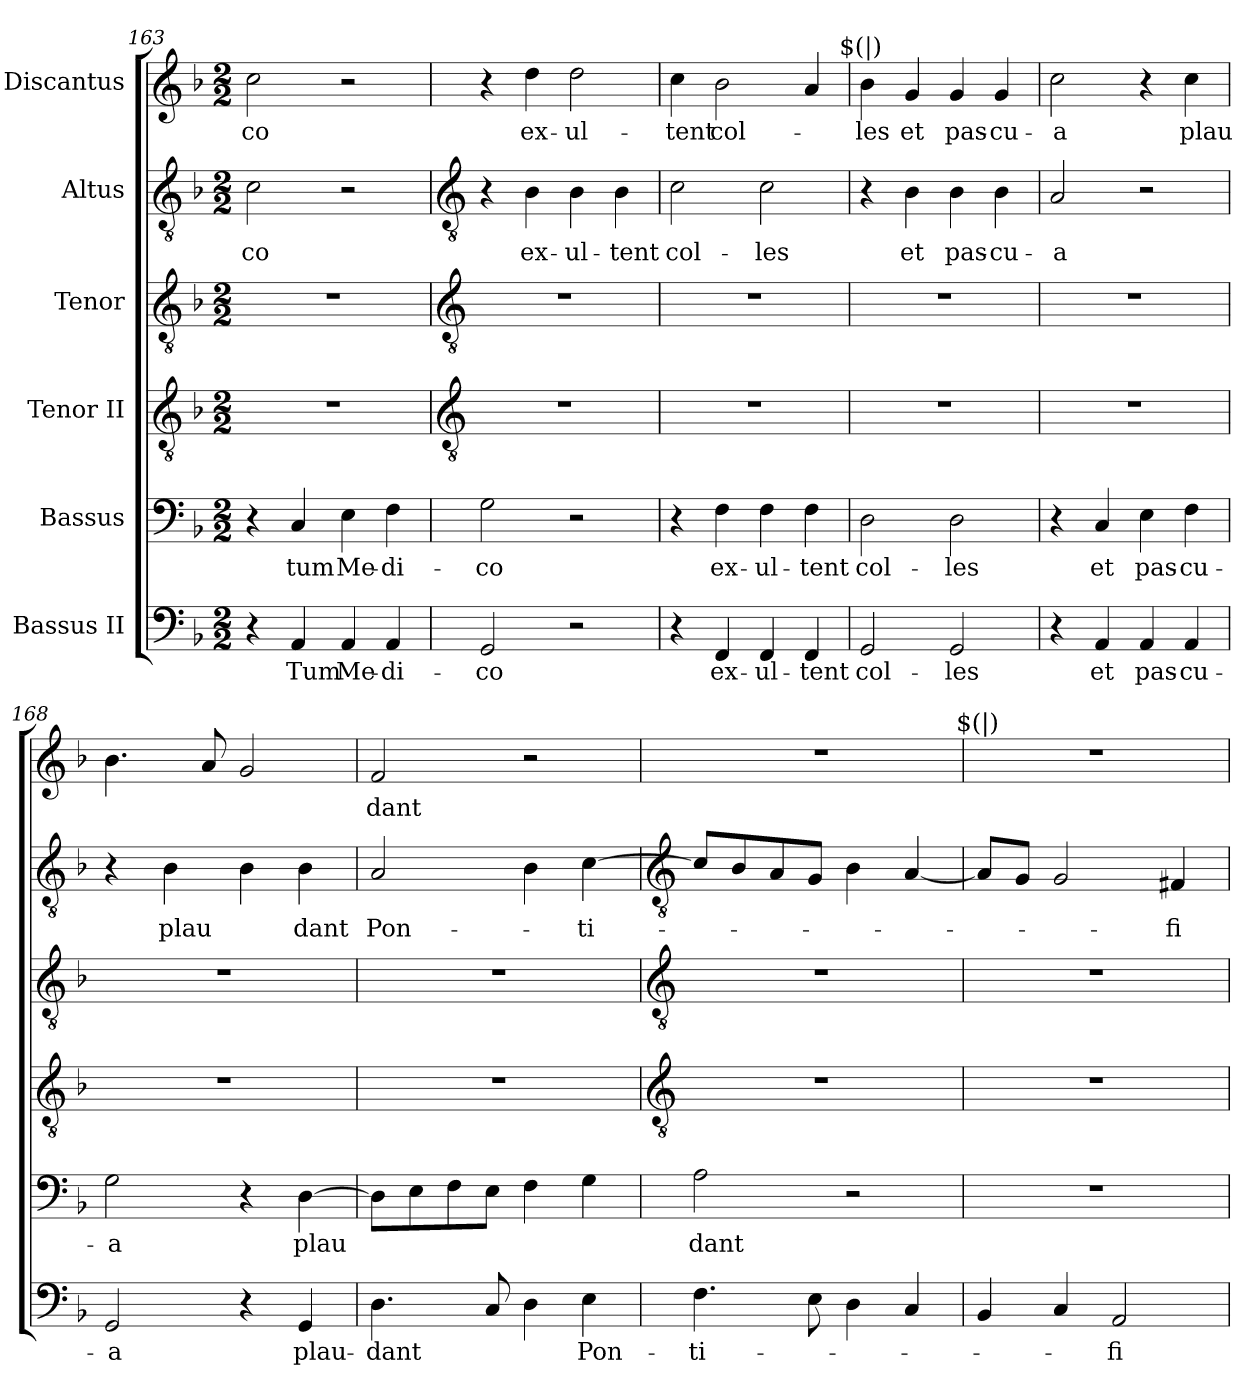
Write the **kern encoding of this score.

**kern	**text	**kern	**text	**kern	**kern	**kern	**text	**kern	**text
*part6	*part6	*part5	*part5	*part4	*part3	*part2	*part2	*part1	*part1
*staff6	*staff6	*staff5	*staff5	*staff4	*staff3	*staff2	*staff2	*staff1	*staff1
*I"Bassus II	*	*I"Bassus	*	*I"Tenor II	*I"Tenor	*I"Altus	*	*I"Discantus	*
*clefF4	*	*clefF4	*	*clefGv2	*clefGv2	*clefGv2	*	*clefG2	*
*k[b-]	*	*k[b-]	*	*k[b-]	*k[b-]	*k[b-]	*	*k[b-]	*
*F:	*	*F:	*	*F:	*F:	*F:	*	*F:	*
*M2/2	*	*M2/2	*	*M2/2	*M2/2	*M2/2	*	*M2/2	*
=163	=163	=163	=163	=163	=163	=163	=163	=163	=163
!	!	!	!	!	!	!	!LO:LY:b	!	!LO:LY:b
4r	.	4r	.	1r	1r	2c	-co	2cc	-co
!	!LO:LY:b	!	!LO:LY:b	!	!	!	!	!	!
4AA	Tum	4C	tum	.	.	.	.	.	.
!	!LO:LY:b	!	!LO:LY:b	!	!	!	!	!	!
4AA	Me-	4E	Me-	.	.	2r	.	2r	.
!	!LO:LY:b	!	!LO:LY:b	!	!	!	!	!	!
4AA	-di-	4F	-di-	.	.	.	.	.	.
!!LO:LB:g=z
=164	=164	=164	=164	=164	=164	=164	=164	=164	=164
*	*	*	*	*clefGv2	*clefGv2	*clefGv2	*	*	*
!	!LO:LY:b	!	!LO:LY:b	!	!	!	!	!	!
2GG	-co	2G	-co	1r	1r	4r	.	4r	.
!	!	!	!	!	!	!	!LO:LY:b	!	!LO:LY:b
.	.	.	.	.	.	4B-	ex-	4dd	ex-
!	!	!	!	!	!	!	!LO:LY:b	!	!LO:LY:b
2r	.	2r	.	.	.	4B-	-ul-	2dd	-ul-
!	!	!	!	!	!	!	!LO:LY:b	!	!
.	.	.	.	.	.	4B-	-tent	.	.
=165	=165	=165	=165	=165	=165	=165	=165	=165	=165
!	!	!	!	!	!	!	!LO:LY:b	!	!LO:LY:b
4r	.	4r	.	1r	1r	2c	col-	4cc	-tent
!	!LO:LY:b	!	!LO:LY:b	!	!	!	!	!	!LO:LY:b
4FF	ex-	4F	ex-	.	.	.	.	2b-	col-
!	!LO:LY:b	!	!LO:LY:b	!	!	!	!LO:LY:b	!	!
4FF	-ul-	4F	-ul-	.	.	2c	-les	.	.
!	!LO:LY:b	!	!LO:LY:b	!	!	!	!	!	!
4FF	-tent	4F	-tent	.	.	.	.	4a	.
=166	=166	=166	=166	=166	=166	=166	=166	=166	=166
!	!	!	!	!	!	!	!	!LO:TX:a:cj:t=$(|)	!
!	!LO:LY:b	!	!LO:LY:b	!	!	!	!	!	!LO:LY:b
2GG	col-	2D	col-	1r	1r	4r	.	4b-	-les
!	!	!	!	!	!	!	!LO:LY:b	!	!LO:LY:b
.	.	.	.	.	.	4B-	et	4g	et
!	!LO:LY:b	!	!LO:LY:b	!	!	!	!LO:LY:b	!	!LO:LY:b
2GG	-les	2D	-les	.	.	4B-	pas-	4g	pas-
!	!	!	!	!	!	!	!LO:LY:b	!	!LO:LY:b
.	.	.	.	.	.	4B-	-cu-	4g	-cu-
=167	=167	=167	=167	=167	=167	=167	=167	=167	=167
!	!	!	!	!	!	!	!LO:LY:b	!	!LO:LY:b
4r	.	4r	.	1r	1r	2A	-a	2cc	-a
!	!LO:LY:b	!	!LO:LY:b	!	!	!	!	!	!
4AA	et	4C	et	.	.	.	.	.	.
!	!LO:LY:b	!	!LO:LY:b	!	!	!	!	!	!
4AA	pas-	4E	pas-	.	.	2r	.	4r	.
!	!LO:LY:b	!	!LO:LY:b	!	!	!	!	!	!LO:LY:b
4AA	-cu-	4F	-cu-	.	.	.	.	4cc	plau
=168	=168	=168	=168	=168	=168	=168	=168	=168	=168
!	!LO:LY:b	!	!LO:LY:b	!	!	!	!	!	!
2GG	-a	2G	-a	1r	1r	4r	.	4.b-	.
!	!	!	!	!	!	!	!LO:LY:b	!	!
.	.	.	.	.	.	4B-	plau	.	.
.	.	.	.	.	.	.	.	8a	.
!	!	!	!	!	!	!	!LO:LY:b	!	!LO:LY:b
4r	.	4r	.	.	.	4B-	-	2g	-
!	!LO:LY:b	!	!LO:LY:b	!	!	!	!LO:LY:b	!	!
4GG	plau-	[4D	plau	.	.	4B-	dant	.	.
=169	=169	=169	=169	=169	=169	=169	=169	=169	=169
!	!LO:LY:b	!	!	!	!	!	!LO:LY:b	!	!LO:LY:b
4.D	-dant	8DL]	.	1r	1r	2A	Pon-	2f	dant
.	.	8E	.	.	.	.	.	.	.
.	.	8F	.	.	.	.	.	.	.
8C	.	8EJ	.	.	.	.	.	.	.
4D	.	4F	.	.	.	4B-	.	2r	.
!	!LO:LY:b	!	!	!	!	!	!LO:LY:b	!	!
4E	Pon-	4G	.	.	.	[4c	-ti-	.	.
!!LO:LB:g=z
=170	=170	=170	=170	=170	=170	=170	=170	=170	=170
*	*	*	*	*clefGv2	*clefGv2	*clefGv2	*	*	*
!	!LO:LY:b	!	!LO:LY:b	!	!	!	!	!	!
4.F	-ti-	2A	dant	1r	1r	8cL]	.	1r	.
.	.	.	.	.	.	8B-	.	.	.
.	.	.	.	.	.	8A	.	.	.
8E	.	.	.	.	.	8GJ	.	.	.
4D	.	2r	.	.	.	4B-	.	.	.
4C	.	.	.	.	.	[4A	.	.	.
=171	=171	=171	=171	=171	=171	=171	=171	=171	=171
!	!	!	!	!	!	!	!	!LO:TX:a:cj:t=$(|)	!
4BB-	.	1r	.	1r	1r	8AL]	.	1r	.
.	.	.	.	.	.	8GJ	.	.	.
4C	.	.	.	.	.	2G	.	.	.
!	!LO:LY:b	!	!	!	!	!	!	!	!
2AA	-fi-	.	.	.	.	.	.	.	.
!	!	!	!	!	!	!	!LO:LY:b	!	!
.	.	.	.	.	.	4F#	-fi-	.	.
=	=	=	=	=	=	=	=	=	=
*-	*-	*-	*-	*-	*-	*-	*-	*-	*-
